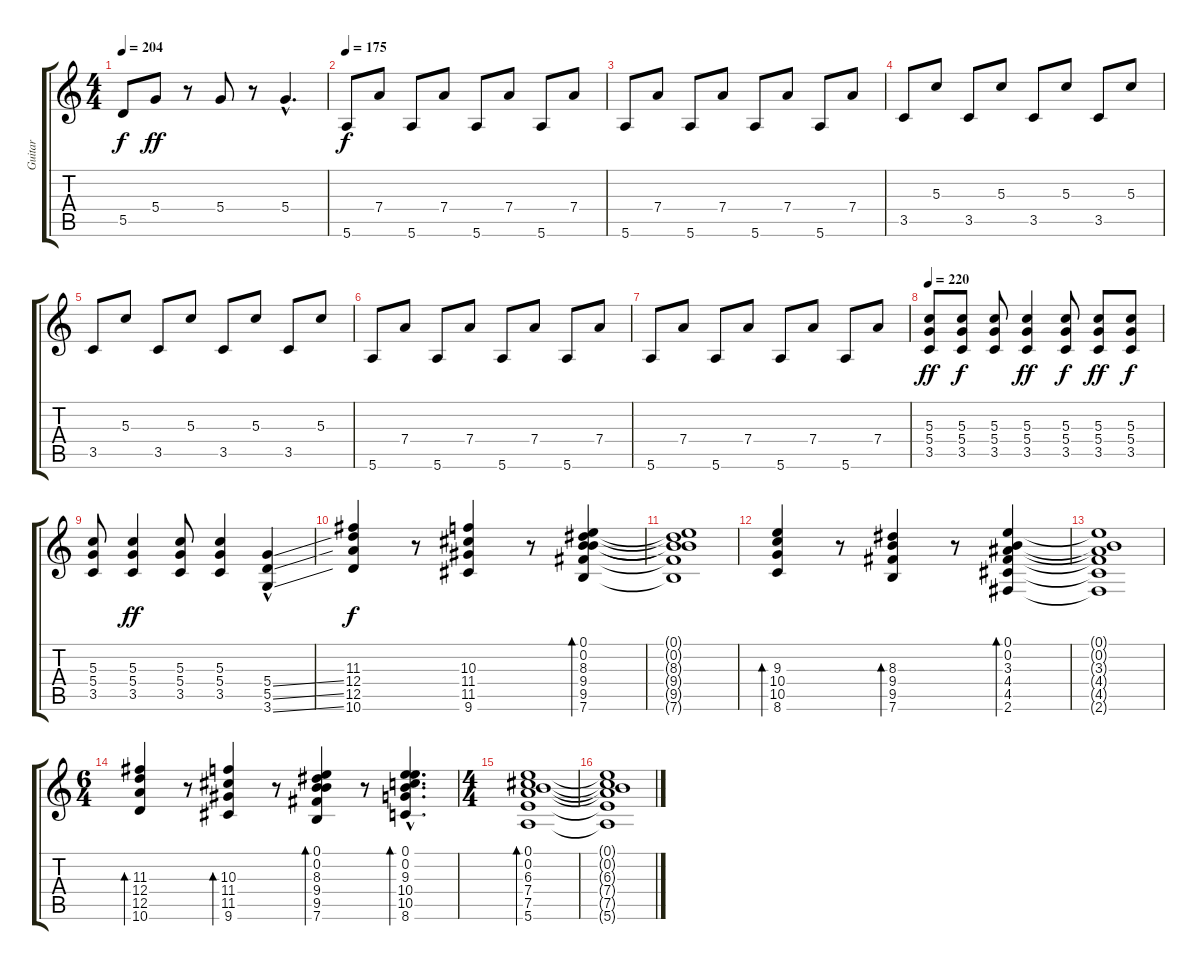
\track ("Guitar" "Guitar") {instrument overdrivenguitar}
\staff {score tabs}
\tuning (E4 B3 G3 D3 A2 E2) {hide}
\ts (4 4)
\tempo 204
\clef g2
\ks c
5.5.8{dy f} 5.4.8{dy ff} r.8 5.4.8 r.8 5.4{hac}.4{d} |
\tempo 175
5.6.8{dy f} 7.4.8 5.6.8 7.4.8 5.6.8 7.4.8 5.6.8 7.4.8 |
5.6.8 7.4.8 5.6.8 7.4.8 5.6.8 7.4.8 5.6.8 7.4.8 |
3.5.8 5.3.8 3.5.8 5.3.8 3.5.8 5.3.8 3.5.8 5.3.8 |
3.5.8 5.3.8 3.5.8 5.3.8 3.5.8 5.3.8 3.5.8 5.3.8 |
5.6.8 7.4.8 5.6.8 7.4.8 5.6.8 7.4.8 5.6.8 7.4.8 |
5.6.8 7.4.8 5.6.8 7.4.8 5.6.8 7.4.8 5.6.8 7.4.8 |
\tempo 220
(5.3 5.4 3.5).8{dy ff} (5.3 5.4 3.5).8{dy f} (5.3 5.4 3.5).8 (5.3 5.4 3.5).4{dy ff} (5.3 5.4 3.5).8{dy f} (5.3 5.4 3.5).8{dy ff} (5.3 5.4 3.5).8{dy f} |
(5.3 5.4 3.5).8 (5.3 5.4 3.5).4{dy ff} (5.3 5.4 3.5).8 (5.3 5.4 3.5).4 (5.4{ss hac} 5.5{ss hac} 3.6{ss}).4 |
(11.3 12.4 12.5 10.6).4{dy f} r.8 (10.3 11.4 11.5 9.6).4 r.8 (0.1 0.2 8.3 9.4 9.5 7.6).4{bd 60} |
(0.1{t} 0.2{t} 8.3{t} 9.4{t} 9.5{t} 7.6{t}).1 |
(9.3 10.4 10.5 8.6).4{bd 60} r.8 (8.3 9.4 9.5 7.6).4{bd 60} r.8 (0.1 0.2 3.3 4.4 4.5 2.6).4{bd 60} |
(0.1{t} 0.2{t} 3.3{t} 4.4{t} 4.5{t} 2.6{t}).1 |
\ts (6 4)
(11.3 12.4 12.5 10.6).4{bd 60} r.8 (10.3 11.4 11.5 9.6).4{bd 60} r.8 (0.1 0.2 8.3 9.4 9.5 7.6).4{bd 60} r.8 (0.1{hac} 0.2{hac} 9.3{hac} 10.4{hac} 10.5{hac} 8.6{hac}).4{d bd 60} |
\ts (4 4)
(0.1 0.2 6.3 7.4 7.5 5.6).1{bd 60} |
(0.1{t} 0.2{t} 6.3{t} 7.4{t} 7.5{t} 5.6{t}).1
